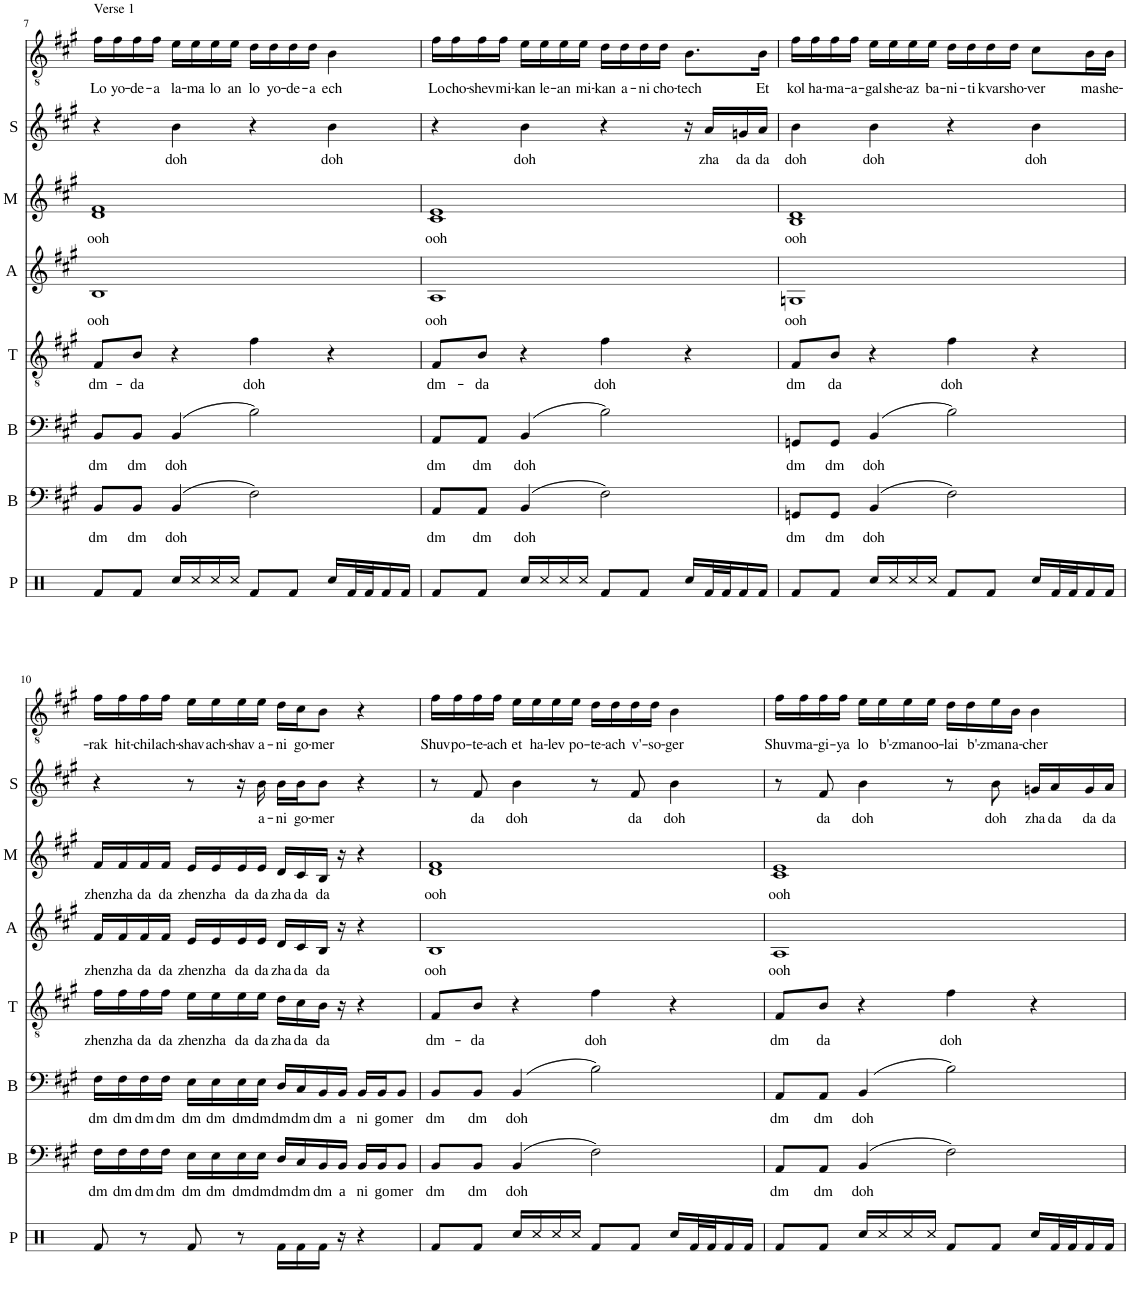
**kern	**kern	**text	**kern	**text	**kern	**text	**kern	**text	**kern	**text	**kern	**text	**kern	**text
*part8	*part7	*part7	*part6	*part6	*part5	*part5	*part4	*part4	*part3	*part3	*part2	*part2	*part1	*part1
*staff8	*staff7	*staff7	*staff6	*staff6	*staff5	*staff5	*staff4	*staff4	*staff3	*staff3	*staff2	*staff2	*staff1	*staff1
*I"Perc	*I"Bass	*	*I"Baritone	*	*I"Tenor	*	*I"Alto	*	*I"Mezzo	*	*I"Soprano	*	*I"Solo	*
*I'P	*I'B	*	*I'B	*	*I'T	*	*I'A	*	*I'M	*	*I'S	*	*	*
!!LO:PB:g=z
*clefX	*clefF4	*	*clefF4	*	*clefGv2	*	*clefG2	*	*clefG2	*	*clefG2	*	*clefGv2	*
*k[]	*k[f#c#g#]	*	*k[f#c#g#]	*	*k[f#c#g#]	*	*k[f#c#g#]	*	*k[f#c#g#]	*	*k[f#c#g#]	*	*k[f#c#g#]	*
*M4/4	*M4/4	*	*M4/4	*	*M4/4	*	*M4/4	*	*M4/4	*	*M4/4	*	*M4/4	*
=7	=7	=7	=7	=7	=7	=7	=7	=7	=7	=7	=7	=7	=7	=7
!	!	!	!	!	!	!	!	!	!	!	!	!	!LO:TX:a:t=Verse 1	!
!	!	!LO:LY:b	!	!LO:LY:b	!	!LO:LY:b	!	!LO:LY:b	!	!LO:LY:b	!	!	!	!LO:LY:b
8Rf/L	8BB/L	dm	8BB/L	dm	8F#/L	dm-	1B	ooh	1d 1f#	ooh	4r	.	16f#\LL	Lo
!	!	!	!	!	!	!	!	!	!	!	!	!	!	!LO:LY:b
.	.	.	.	.	.	.	.	.	.	.	.	.	16f#\	yo-
!	!	!LO:LY:b	!	!LO:LY:b	!	!LO:LY:b	!	!	!	!	!	!	!	!LO:LY:b
8Rf/J	8BB/J	dm	8BB/J	dm	8B/J	-da	.	.	.	.	.	.	16f#\	-de-
!	!	!	!	!	!	!	!	!	!	!	!	!	!	!LO:LY:b
.	.	.	.	.	.	.	.	.	.	.	.	.	16f#\JJ	-a
!	!	!LO:LY:b	!	!LO:LY:b	!	!	!	!	!	!	!	!LO:LY:b	!	!LO:LY:b
16Rcc/LL	(4BB/	doh	(4BB/	doh	4r	.	.	.	.	.	4b\	doh	16e\LL	la-
!	!	!	!	!	!	!	!	!	!	!	!	!	!	!LO:LY:b
16Rcc/	.	.	.	.	.	.	.	.	.	.	.	.	16e\	-ma
!	!	!	!	!	!	!	!	!	!	!	!	!	!	!LO:LY:b
16Rcc/	.	.	.	.	.	.	.	.	.	.	.	.	16e\	lo
!	!	!	!	!	!	!	!	!	!	!	!	!	!	!LO:LY:b
16Rcc/JJ	.	.	.	.	.	.	.	.	.	.	.	.	16e\JJ	an
!	!	!	!	!	!	!LO:LY:b	!	!	!	!	!	!	!	!LO:LY:b
8Rf/L	2F#\)	.	2B\)	.	4f#\	doh	.	.	.	.	4r	.	16d\LL	lo
!	!	!	!	!	!	!	!	!	!	!	!	!	!	!LO:LY:b
.	.	.	.	.	.	.	.	.	.	.	.	.	16d\	yo-
!	!	!	!	!	!	!	!	!	!	!	!	!	!	!LO:LY:b
8Rf/J	.	.	.	.	.	.	.	.	.	.	.	.	16d\	-de-
!	!	!	!	!	!	!	!	!	!	!	!	!	!	!LO:LY:b
.	.	.	.	.	.	.	.	.	.	.	.	.	16d\JJ	-a
!	!	!	!	!	!	!	!	!	!	!	!	!LO:LY:b	!	!LO:LY:b
16Rcc/LL	.	.	.	.	4r	.	.	.	.	.	4b\	doh	4B\	ech
32Rf/L	.	.	.	.	.	.	.	.	.	.	.	.	.	.
32Rf/J	.	.	.	.	.	.	.	.	.	.	.	.	.	.
16Rf/	.	.	.	.	.	.	.	.	.	.	.	.	.	.
16Rf/JJ	.	.	.	.	.	.	.	.	.	.	.	.	.	.
=8	=8	=8	=8	=8	=8	=8	=8	=8	=8	=8	=8	=8	=8	=8
!	!	!LO:LY:b	!	!LO:LY:b	!	!LO:LY:b	!	!LO:LY:b	!	!LO:LY:b	!	!	!	!LO:LY:b
8Rf/L	8AA/L	dm	8AA/L	dm	8F#/L	dm-	1A	ooh	1c# 1e	ooh	4r	.	16f#\LL	Lo
!	!	!	!	!	!	!	!	!	!	!	!	!	!	!LO:LY:b
.	.	.	.	.	.	.	.	.	.	.	.	.	16f#\	cho-
!	!	!LO:LY:b	!	!LO:LY:b	!	!LO:LY:b	!	!	!	!	!	!	!	!LO:LY:b
8Rf/J	8AA/J	dm	8AA/J	dm	8B/J	-da	.	.	.	.	.	.	16f#\	-shev
!	!	!	!	!	!	!	!	!	!	!	!	!	!	!LO:LY:b
.	.	.	.	.	.	.	.	.	.	.	.	.	16f#\JJ	mi-
!	!	!LO:LY:b	!	!LO:LY:b	!	!	!	!	!	!	!	!LO:LY:b	!	!LO:LY:b
16Rcc/LL	(4BB/	doh	(4BB/	doh	4r	.	.	.	.	.	4b\	doh	16e\LL	-kan
!	!	!	!	!	!	!	!	!	!	!	!	!	!	!LO:LY:b
16Rcc/	.	.	.	.	.	.	.	.	.	.	.	.	16e\	le-
!	!	!	!	!	!	!	!	!	!	!	!	!	!	!LO:LY:b
16Rcc/	.	.	.	.	.	.	.	.	.	.	.	.	16e\	-an
!	!	!	!	!	!	!	!	!	!	!	!	!	!	!LO:LY:b
16Rcc/JJ	.	.	.	.	.	.	.	.	.	.	.	.	16e\JJ	mi-
!	!	!	!	!	!	!LO:LY:b	!	!	!	!	!	!	!	!LO:LY:b
8Rf/L	2F#\)	.	2B\)	.	4f#\	doh	.	.	.	.	4r	.	16d\LL	-kan
!	!	!	!	!	!	!	!	!	!	!	!	!	!	!LO:LY:b
.	.	.	.	.	.	.	.	.	.	.	.	.	16d\	a-
!	!	!	!	!	!	!	!	!	!	!	!	!	!	!LO:LY:b
8Rf/J	.	.	.	.	.	.	.	.	.	.	.	.	16d\	-ni
!	!	!	!	!	!	!	!	!	!	!	!	!	!	!LO:LY:b
.	.	.	.	.	.	.	.	.	.	.	.	.	16d\JJ	cho-
!	!	!	!	!	!	!	!	!	!	!	!	!	!	!LO:LY:b
16Rcc/LL	.	.	.	.	4r	.	.	.	.	.	16r	.	8.B\L	-tech
!	!	!	!	!	!	!	!	!	!	!	!	!LO:LY:b	!	!
32Rf/L	.	.	.	.	.	.	.	.	.	.	16a/LL	zha	.	.
32Rf/J	.	.	.	.	.	.	.	.	.	.	.	.	.	.
!	!	!	!	!	!	!	!	!	!	!	!	!LO:LY:b	!	!
16Rf/	.	.	.	.	.	.	.	.	.	.	16gn/	da	.	.
!	!	!	!	!	!	!	!	!	!	!	!	!LO:LY:b	!	!LO:LY:b
16Rf/JJ	.	.	.	.	.	.	.	.	.	.	16a/JJ	da	16B\Jk	Et
=9	=9	=9	=9	=9	=9	=9	=9	=9	=9	=9	=9	=9	=9	=9
!	!	!LO:LY:b	!	!LO:LY:b	!	!LO:LY:b	!	!LO:LY:b	!	!LO:LY:b	!	!LO:LY:b	!	!LO:LY:b
8Rf/L	8GGn/L	dm	8GGn/L	dm	8F#/L	dm	1Gn	ooh	1B 1d	ooh	4b\	doh	16f#\LL	kol
!	!	!	!	!	!	!	!	!	!	!	!	!	!	!LO:LY:b
.	.	.	.	.	.	.	.	.	.	.	.	.	16f#\	ha-
!	!	!LO:LY:b	!	!LO:LY:b	!	!LO:LY:b	!	!	!	!	!	!	!	!LO:LY:b
8Rf/J	8GG/J	dm	8GG/J	dm	8B/J	da	.	.	.	.	.	.	16f#\	-ma-
!	!	!	!	!	!	!	!	!	!	!	!	!	!	!LO:LY:b
.	.	.	.	.	.	.	.	.	.	.	.	.	16f#\JJ	-a-
!	!	!LO:LY:b	!	!LO:LY:b	!	!	!	!	!	!	!	!LO:LY:b	!	!LO:LY:b
16Rcc/LL	(4BB/	doh	(4BB/	doh	4r	.	.	.	.	.	4b\	doh	16e\LL	-gal
!	!	!	!	!	!	!	!	!	!	!	!	!	!	!LO:LY:b
16Rcc/	.	.	.	.	.	.	.	.	.	.	.	.	16e\	she-
!	!	!	!	!	!	!	!	!	!	!	!	!	!	!LO:LY:b
16Rcc/	.	.	.	.	.	.	.	.	.	.	.	.	16e\	-az
!	!	!	!	!	!	!	!	!	!	!	!	!	!	!LO:LY:b
16Rcc/JJ	.	.	.	.	.	.	.	.	.	.	.	.	16e\JJ	ba-
!	!	!	!	!	!	!LO:LY:b	!	!	!	!	!	!	!	!LO:LY:b
8Rf/L	2F#\)	.	2B\)	.	4f#\	doh	.	.	.	.	4r	.	16d\LL	-ni-
!	!	!	!	!	!	!	!	!	!	!	!	!	!	!LO:LY:b
.	.	.	.	.	.	.	.	.	.	.	.	.	16d\	-ti
!	!	!	!	!	!	!	!	!	!	!	!	!	!	!LO:LY:b
8Rf/J	.	.	.	.	.	.	.	.	.	.	.	.	16d\	kvar
!	!	!	!	!	!	!	!	!	!	!	!	!	!	!LO:LY:b
.	.	.	.	.	.	.	.	.	.	.	.	.	16d\JJ	sho-
!	!	!	!	!	!	!	!	!	!	!	!	!LO:LY:b	!	!LO:LY:b
16Rcc/LL	.	.	.	.	4r	.	.	.	.	.	4b\	doh	8c#\L	-ver
32Rf/L	.	.	.	.	.	.	.	.	.	.	.	.	.	.
32Rf/J	.	.	.	.	.	.	.	.	.	.	.	.	.	.
!	!	!	!	!	!	!	!	!	!	!	!	!	!	!LO:LY:b
16Rf/	.	.	.	.	.	.	.	.	.	.	.	.	16B\L	ma
!	!	!	!	!	!	!	!	!	!	!	!	!	!	!LO:LY:b
16Rf/JJ	.	.	.	.	.	.	.	.	.	.	.	.	16B\JJ	she-
!!LO:LB:g=z
=10	=10	=10	=10	=10	=10	=10	=10	=10	=10	=10	=10	=10	=10	=10
!	!	!LO:LY:b	!	!LO:LY:b	!	!LO:LY:b	!	!LO:LY:b	!	!LO:LY:b	!	!	!	!LO:LY:b
8Rf/	16F#\LL	dm	16F#\LL	dm	16f#\LL	zhen	16f#/LL	zhen	16f#/LL	zhen	4r	.	16f#\LL	-rak
!	!	!LO:LY:b	!	!LO:LY:b	!	!LO:LY:b	!	!LO:LY:b	!	!LO:LY:b	!	!	!	!LO:LY:b
.	16F#\	dm	16F#\	dm	16f#\	zha	16f#/	zha	16f#/	zha	.	.	16f#\	hit-
!	!	!LO:LY:b	!	!LO:LY:b	!	!LO:LY:b	!	!LO:LY:b	!	!LO:LY:b	!	!	!	!LO:LY:b
8r	16F#\	dm	16F#\	dm	16f#\	da	16f#/	da	16f#/	da	.	.	16f#\	-chil
!	!	!LO:LY:b	!	!LO:LY:b	!	!LO:LY:b	!	!LO:LY:b	!	!LO:LY:b	!	!	!	!LO:LY:b
.	16F#\JJ	dm	16F#\JJ	dm	16f#\JJ	da	16f#/JJ	da	16f#/JJ	da	.	.	16f#\JJ	ach-
!	!	!LO:LY:b	!	!LO:LY:b	!	!LO:LY:b	!	!LO:LY:b	!	!LO:LY:b	!	!	!	!LO:LY:b
8Rf/	16E\LL	dm	16E\LL	dm	16e\LL	zhen	16e/LL	zhen	16e/LL	zhen	8r	.	16e\LL	-shav
!	!	!LO:LY:b	!	!LO:LY:b	!	!LO:LY:b	!	!LO:LY:b	!	!LO:LY:b	!	!	!	!LO:LY:b
.	16E\	dm	16E\	dm	16e\	zha	16e/	zha	16e/	zha	.	.	16e\	ach-
!	!	!LO:LY:b	!	!LO:LY:b	!	!LO:LY:b	!	!LO:LY:b	!	!LO:LY:b	!	!	!	!LO:LY:b
8r	16E\	dm	16E\	dm	16e\	da	16e/	da	16e/	da	16r	.	16e\	-shav
!	!	!LO:LY:b	!	!LO:LY:b	!	!LO:LY:b	!	!LO:LY:b	!	!LO:LY:b	!	!LO:LY:b	!	!LO:LY:b
.	16E\JJ	dm	16E\JJ	dm	16e\JJ	da	16e/JJ	da	16e/JJ	da	16b\	a-	16e\JJ	a-
!	!	!LO:LY:b	!	!LO:LY:b	!	!LO:LY:b	!	!LO:LY:b	!	!LO:LY:b	!	!LO:LY:b	!	!LO:LY:b
16Rf\LL	16D/LL	dm	16D/LL	dm	16d\LL	zha	16d/LL	zha	16d/LL	zha	16b\LL	-ni	16d\LL	-ni
!	!	!LO:LY:b	!	!LO:LY:b	!	!LO:LY:b	!	!LO:LY:b	!	!LO:LY:b	!	!LO:LY:b	!	!LO:LY:b
16Rf\	16C#/	dm	16C#/	dm	16c#\	da	16c#/	da	16c#/	da	16b\J	go-	16c#\J	go-
!	!	!LO:LY:b	!	!LO:LY:b	!	!LO:LY:b	!	!LO:LY:b	!	!LO:LY:b	!	!LO:LY:b	!	!LO:LY:b
16Rf\JJ	16BB/	dm	16BB/	dm	16B\JJ	da	16B/JJ	da	16B/JJ	da	8b\J	-mer	8B\J	-mer
!	!	!LO:LY:b	!	!LO:LY:b	!	!	!	!	!	!	!	!	!	!
16r	16BB/JJ	a	16BB/JJ	a	16r	.	16r	.	16r	.	.	.	.	.
!	!	!LO:LY:b	!	!LO:LY:b	!	!	!	!	!	!	!	!	!	!
4r	16BB/LL	ni	16BB/LL	ni	4r	.	4r	.	4r	.	4r	.	4r	.
!	!	!LO:LY:b	!	!LO:LY:b	!	!	!	!	!	!	!	!	!	!
.	16BB/J	go	16BB/J	go	.	.	.	.	.	.	.	.	.	.
!	!	!LO:LY:b	!	!LO:LY:b	!	!	!	!	!	!	!	!	!	!
.	8BB/J	mer	8BB/J	mer	.	.	.	.	.	.	.	.	.	.
=11	=11	=11	=11	=11	=11	=11	=11	=11	=11	=11	=11	=11	=11	=11
!	!	!LO:LY:b	!	!LO:LY:b	!	!LO:LY:b	!	!LO:LY:b	!	!LO:LY:b	!	!	!	!LO:LY:b
8Rf/L	8BB/L	dm	8BB/L	dm	8F#/L	dm-	1B	ooh	1d 1f#	ooh	8r	.	16f#\LL	Shuv
!	!	!	!	!	!	!	!	!	!	!	!	!	!	!LO:LY:b
.	.	.	.	.	.	.	.	.	.	.	.	.	16f#\	po-
!	!	!LO:LY:b	!	!LO:LY:b	!	!LO:LY:b	!	!	!	!	!	!LO:LY:b	!	!LO:LY:b
8Rf/J	8BB/J	dm	8BB/J	dm	8B/J	-da	.	.	.	.	8f#/	da	16f#\	-te-
!	!	!	!	!	!	!	!	!	!	!	!	!	!	!LO:LY:b
.	.	.	.	.	.	.	.	.	.	.	.	.	16f#\JJ	-ach
!	!	!LO:LY:b	!	!LO:LY:b	!	!	!	!	!	!	!	!LO:LY:b	!	!LO:LY:b
16Rcc/LL	(4BB/	doh	(4BB/	doh	4r	.	.	.	.	.	4b\	doh	16e\LL	et
!	!	!	!	!	!	!	!	!	!	!	!	!	!	!LO:LY:b
16Rcc/	.	.	.	.	.	.	.	.	.	.	.	.	16e\	ha-
!	!	!	!	!	!	!	!	!	!	!	!	!	!	!LO:LY:b
16Rcc/	.	.	.	.	.	.	.	.	.	.	.	.	16e\	-lev
!	!	!	!	!	!	!	!	!	!	!	!	!	!	!LO:LY:b
16Rcc/JJ	.	.	.	.	.	.	.	.	.	.	.	.	16e\JJ	po-
!	!	!	!	!	!	!LO:LY:b	!	!	!	!	!	!	!	!LO:LY:b
8Rf/L	2F#\)	.	2B\)	.	4f#\	doh	.	.	.	.	8r	.	16d\LL	-te-
!	!	!	!	!	!	!	!	!	!	!	!	!	!	!LO:LY:b
.	.	.	.	.	.	.	.	.	.	.	.	.	16d\	-ach
!	!	!	!	!	!	!	!	!	!	!	!	!LO:LY:b	!	!LO:LY:b
8Rf/J	.	.	.	.	.	.	.	.	.	.	8f#/	da	16d\	v'-
!	!	!	!	!	!	!	!	!	!	!	!	!	!	!LO:LY:b
.	.	.	.	.	.	.	.	.	.	.	.	.	16d\JJ	-so-
!	!	!	!	!	!	!	!	!	!	!	!	!LO:LY:b	!	!LO:LY:b
16Rcc/LL	.	.	.	.	4r	.	.	.	.	.	4b\	doh	4B\	-ger
32Rf/L	.	.	.	.	.	.	.	.	.	.	.	.	.	.
32Rf/J	.	.	.	.	.	.	.	.	.	.	.	.	.	.
16Rf/	.	.	.	.	.	.	.	.	.	.	.	.	.	.
16Rf/JJ	.	.	.	.	.	.	.	.	.	.	.	.	.	.
=12	=12	=12	=12	=12	=12	=12	=12	=12	=12	=12	=12	=12	=12	=12
!	!	!LO:LY:b	!	!LO:LY:b	!	!LO:LY:b	!	!LO:LY:b	!	!LO:LY:b	!	!	!	!LO:LY:b
8Rf/L	8AA/L	dm	8AA/L	dm	8F#/L	dm	1A	ooh	1c# 1e	ooh	8r	.	16f#\LL	Shuv
!	!	!	!	!	!	!	!	!	!	!	!	!	!	!LO:LY:b
.	.	.	.	.	.	.	.	.	.	.	.	.	16f#\	ma-
!	!	!LO:LY:b	!	!LO:LY:b	!	!LO:LY:b	!	!	!	!	!	!LO:LY:b	!	!LO:LY:b
8Rf/J	8AA/J	dm	8AA/J	dm	8B/J	da	.	.	.	.	8f#/	da	16f#\	-gi-
!	!	!	!	!	!	!	!	!	!	!	!	!	!	!LO:LY:b
.	.	.	.	.	.	.	.	.	.	.	.	.	16f#\JJ	-ya
!	!	!LO:LY:b	!	!LO:LY:b	!	!	!	!	!	!	!	!LO:LY:b	!	!LO:LY:b
16Rcc/LL	(4BB/	doh	(4BB/	doh	4r	.	.	.	.	.	4b\	doh	16e\LL	lo
!	!	!	!	!	!	!	!	!	!	!	!	!	!	!LO:LY:b
16Rcc/	.	.	.	.	.	.	.	.	.	.	.	.	16e\	b'-
!	!	!	!	!	!	!	!	!	!	!	!	!	!	!LO:LY:b
16Rcc/	.	.	.	.	.	.	.	.	.	.	.	.	16e\	-zman
!	!	!	!	!	!	!	!	!	!	!	!	!	!	!LO:LY:b
16Rcc/JJ	.	.	.	.	.	.	.	.	.	.	.	.	16e\JJ	oo-
!	!	!	!	!	!	!LO:LY:b	!	!	!	!	!	!	!	!LO:LY:b
8Rf/L	2F#\)	.	2B\)	.	4f#\	doh	.	.	.	.	8r	.	16d\LL	-lai
!	!	!	!	!	!	!	!	!	!	!	!	!	!	!LO:LY:b
.	.	.	.	.	.	.	.	.	.	.	.	.	16d\	b'-
!	!	!	!	!	!	!	!	!	!	!	!	!LO:LY:b	!	!LO:LY:b
8Rf/J	.	.	.	.	.	.	.	.	.	.	8b\	doh	16e\	-zman
!	!	!	!	!	!	!	!	!	!	!	!	!	!	!LO:LY:b
.	.	.	.	.	.	.	.	.	.	.	.	.	16B\JJ	a-
!	!	!	!	!	!	!	!	!	!	!	!	!LO:LY:b	!	!LO:LY:b
16Rcc/LL	.	.	.	.	4r	.	.	.	.	.	16gn/LL	zha	4B\	-cher
!	!	!	!	!	!	!	!	!	!	!	!	!LO:LY:b	!	!
32Rf/L	.	.	.	.	.	.	.	.	.	.	16a/	da	.	.
32Rf/J	.	.	.	.	.	.	.	.	.	.	.	.	.	.
!	!	!	!	!	!	!	!	!	!	!	!	!LO:LY:b	!	!
16Rf/	.	.	.	.	.	.	.	.	.	.	16g/	da	.	.
!	!	!	!	!	!	!	!	!	!	!	!	!LO:LY:b	!	!
16Rf/JJ	.	.	.	.	.	.	.	.	.	.	16a/JJ	da	.	.
=	=	=	=	=	=	=	=	=	=	=	=	=	=	=
*-	*-	*-	*-	*-	*-	*-	*-	*-	*-	*-	*-	*-	*-	*-
